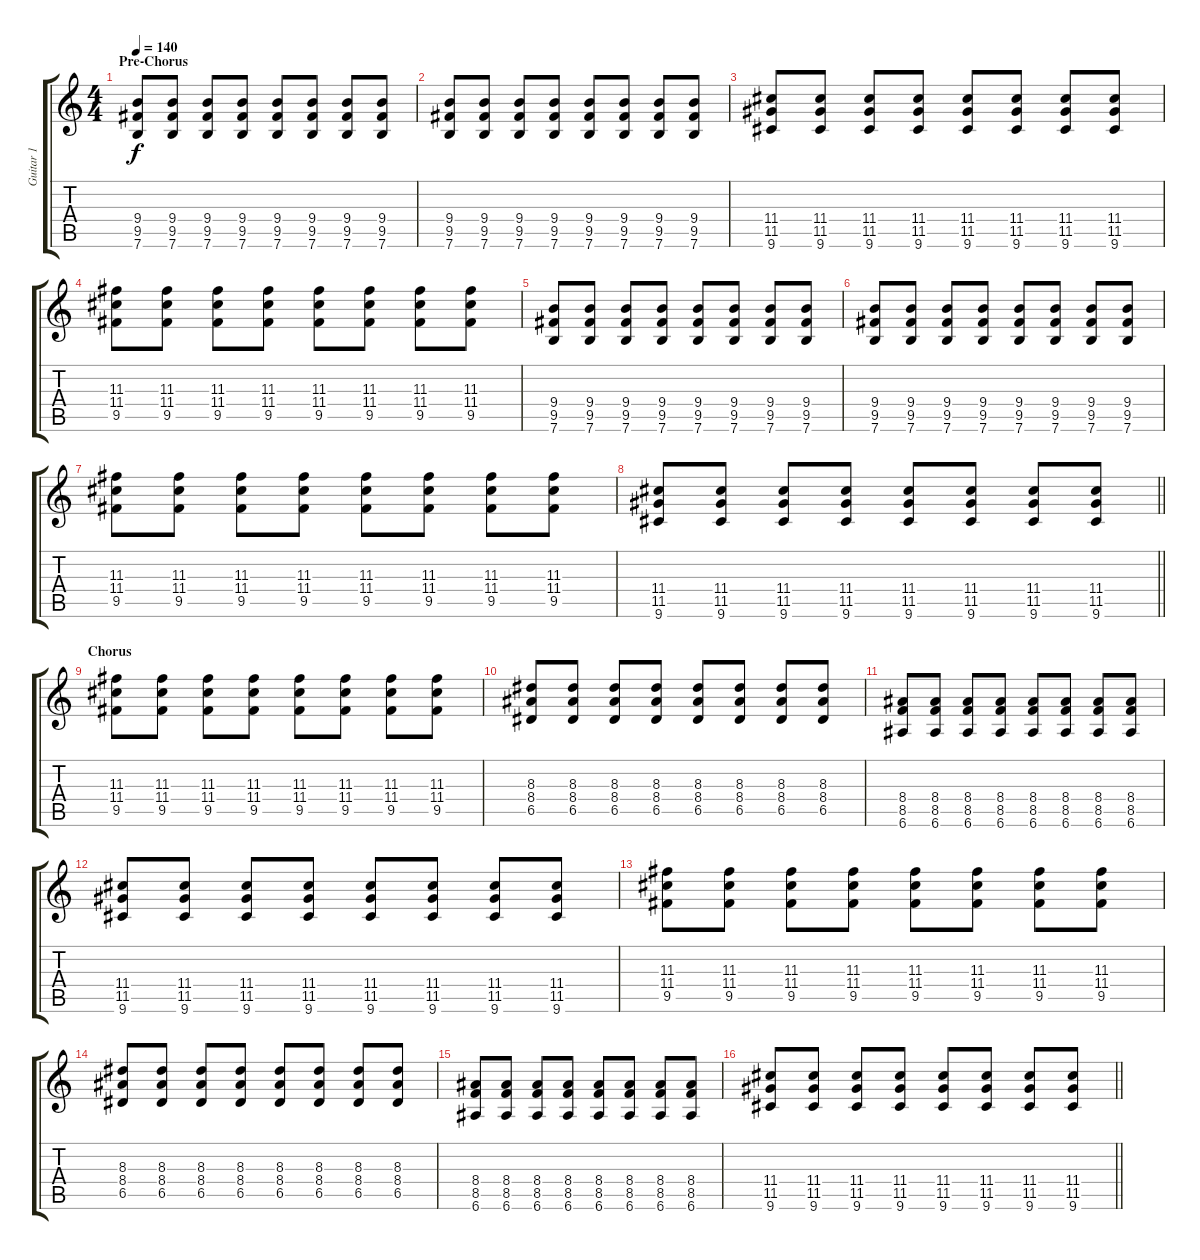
\track ("Guitar 1" "Guitar 1") {instrument acousticguitarnylon}
\staff {score tabs}
\tuning (E4 B3 G3 D3 A2 E2) {hide}
\ts (4 4)
\section ("" "Pre-Chorus")
\tempo 140
\clef g2
\ks c
(9.4 9.5 7.6).8{dy f} (9.4 9.5 7.6).8 (9.4 9.5 7.6).8 (9.4 9.5 7.6).8 (9.4 9.5 7.6).8 (9.4 9.5 7.6).8 (9.4 9.5 7.6).8 (9.4 9.5 7.6).8 |
(9.4 9.5 7.6).8 (9.4 9.5 7.6).8 (9.4 9.5 7.6).8 (9.4 9.5 7.6).8 (9.4 9.5 7.6).8 (9.4 9.5 7.6).8 (9.4 9.5 7.6).8 (9.4 9.5 7.6).8 |
(11.4 11.5 9.6).8 (11.4 11.5 9.6).8 (11.4 11.5 9.6).8 (11.4 11.5 9.6).8 (11.4 11.5 9.6).8 (11.4 11.5 9.6).8 (11.4 11.5 9.6).8 (11.4 11.5 9.6).8 |
(11.3 11.4 9.5).8 (11.3 11.4 9.5).8 (11.3 11.4 9.5).8 (11.3 11.4 9.5).8 (11.3 11.4 9.5).8 (11.3 11.4 9.5).8 (11.3 11.4 9.5).8 (11.3 11.4 9.5).8 |
(9.4 9.5 7.6).8 (9.4 9.5 7.6).8 (9.4 9.5 7.6).8 (9.4 9.5 7.6).8 (9.4 9.5 7.6).8 (9.4 9.5 7.6).8 (9.4 9.5 7.6).8 (9.4 9.5 7.6).8 |
(9.4 9.5 7.6).8 (9.4 9.5 7.6).8 (9.4 9.5 7.6).8 (9.4 9.5 7.6).8 (9.4 9.5 7.6).8 (9.4 9.5 7.6).8 (9.4 9.5 7.6).8 (9.4 9.5 7.6).8 |
(11.3 11.4 9.5).8 (11.3 11.4 9.5).8 (11.3 11.4 9.5).8 (11.3 11.4 9.5).8 (11.3 11.4 9.5).8 (11.3 11.4 9.5).8 (11.3 11.4 9.5).8 (11.3 11.4 9.5).8 |
\barLineRight lightlight
(11.4 11.5 9.6).8 (11.4 11.5 9.6).8 (11.4 11.5 9.6).8 (11.4 11.5 9.6).8 (11.4 11.5 9.6).8 (11.4 11.5 9.6).8 (11.4 11.5 9.6).8 (11.4 11.5 9.6).8 |
\section ("" "Chorus")
(11.3 11.4 9.5).8 (11.3 11.4 9.5).8 (11.3 11.4 9.5).8 (11.3 11.4 9.5).8 (11.3 11.4 9.5).8 (11.3 11.4 9.5).8 (11.3 11.4 9.5).8 (11.3 11.4 9.5).8 |
(8.3 8.4 6.5).8 (8.3 8.4 6.5).8 (8.3 8.4 6.5).8 (8.3 8.4 6.5).8 (8.3 8.4 6.5).8 (8.3 8.4 6.5).8 (8.3 8.4 6.5).8 (8.3 8.4 6.5).8 |
(8.4 8.5 6.6).8 (8.4 8.5 6.6).8 (8.4 8.5 6.6).8 (8.4 8.5 6.6).8 (8.4 8.5 6.6).8 (8.4 8.5 6.6).8 (8.4 8.5 6.6).8 (8.4 8.5 6.6).8 |
(11.4 11.5 9.6).8 (11.4 11.5 9.6).8 (11.4 11.5 9.6).8 (11.4 11.5 9.6).8 (11.4 11.5 9.6).8 (11.4 11.5 9.6).8 (11.4 11.5 9.6).8 (11.4 11.5 9.6).8 |
(11.3 11.4 9.5).8 (11.3 11.4 9.5).8 (11.3 11.4 9.5).8 (11.3 11.4 9.5).8 (11.3 11.4 9.5).8 (11.3 11.4 9.5).8 (11.3 11.4 9.5).8 (11.3 11.4 9.5).8 |
(8.3 8.4 6.5).8 (8.3 8.4 6.5).8 (8.3 8.4 6.5).8 (8.3 8.4 6.5).8 (8.3 8.4 6.5).8 (8.3 8.4 6.5).8 (8.3 8.4 6.5).8 (8.3 8.4 6.5).8 |
(8.4 8.5 6.6).8 (8.4 8.5 6.6).8 (8.4 8.5 6.6).8 (8.4 8.5 6.6).8 (8.4 8.5 6.6).8 (8.4 8.5 6.6).8 (8.4 8.5 6.6).8 (8.4 8.5 6.6).8 |
\barLineRight lightlight
(11.4 11.5 9.6).8 (11.4 11.5 9.6).8 (11.4 11.5 9.6).8 (11.4 11.5 9.6).8 (11.4 11.5 9.6).8 (11.4 11.5 9.6).8 (11.4 11.5 9.6).8 (11.4 11.5 9.6).8
